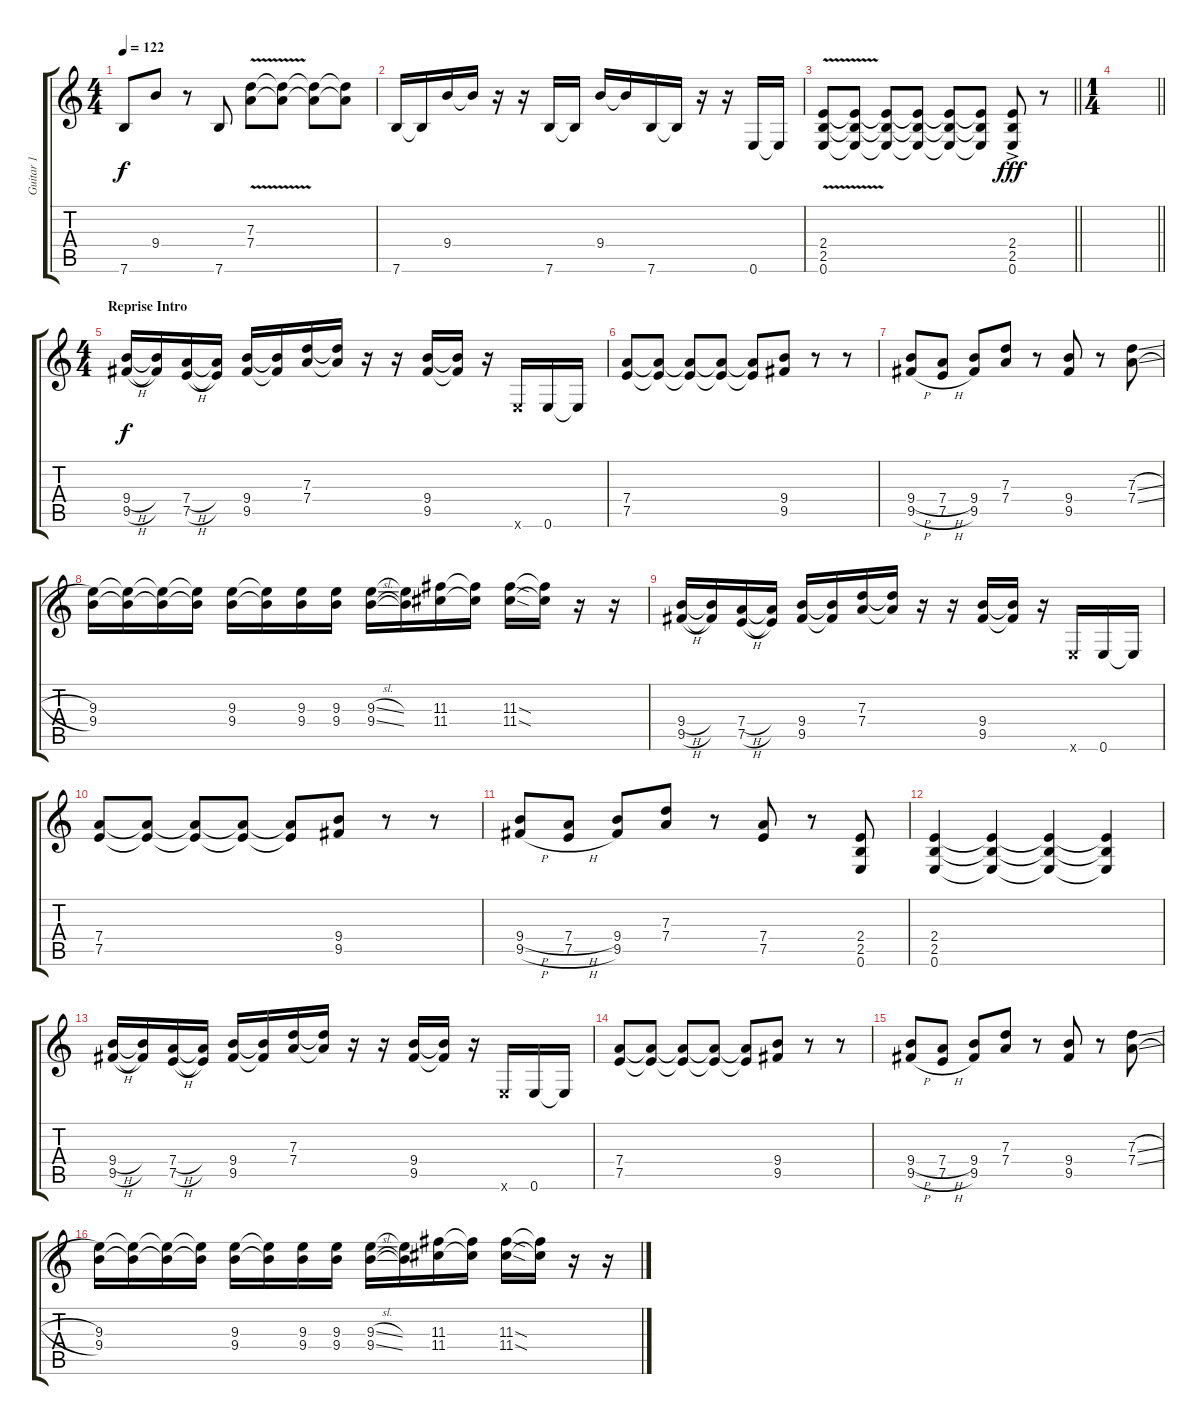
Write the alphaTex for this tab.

\track ("Guitar 1" "Guitar 1") {instrument distortionguitar}
\staff {score tabs}
\tuning (E4 B3 G3 D3 A2 E2) {hide}
\ts (4 4)
\tempo 122
\clef g2
\ks c
7.6.8{dy f} 9.4.8 r.8 7.6.8 (7.3{v} 7.4).8 (7.3{t} 7.4{t}).8 (7.3{t} 7.4{t}).8 (7.3{t} 7.4{t}).8 |
7.6.16 7.6{t}.16 9.4.16 9.4{t}.16 r.16 r.16 7.6.16 7.6{t}.16 9.4.16 9.4{t}.16 7.6.16 7.6{t}.16 r.16 r.16 0.6.16 0.6{t}.16 |
\barLineRight lightlight
(2.4{v} 2.5 0.6).8 (2.4{t} 2.5{t} 0.6{t}).8 (2.4{t} 2.5{t} 0.6{t}).8 (2.4{t} 2.5{t} 0.6{t}).8 (2.4{t} 2.5{t} 0.6{t}).8 (2.4{t} 2.5{t} 0.6{t}).8 (2.4{ac} 2.5 0.6).8{dy fff} r.8 |
\ts (1 4)
\barLineRight lightlight
|
\ts (4 4)
\section ("" "Reprise Intro")
(9.4{h} 9.5{h}).16{dy f} (9.4{t} 9.5{t}).16 (7.4{h} 7.5{h}).16 (7.4{t} 7.5{t}).16 (9.4 9.5).16 (9.4{t} 9.5{t}).16 (7.3 7.4).16 (7.3{t} 7.4{t}).16 r.16 r.16 (9.4 9.5).16 (9.4{t} 9.5{t}).16 r.16 0.6{x}.16 0.6.16 0.6{t}.16 |
(7.4 7.5).8 (7.4{t} 7.5{t}).8 (7.4{t} 7.5{t}).8 (7.4{t} 7.5{t}).8 (7.4{t} 7.5{t}).8 (9.4 9.5).8 r.8 r.8 |
(9.4{h} 9.5{h}).8 (7.4{h} 7.5{h}).8 (9.4 9.5).8 (7.3 7.4).8 r.8 (9.4 9.5).8 r.8 (7.3{sl} 7.4{sl}).8 |
(9.3 9.4).16 (9.3{t} 9.4{t}).16 (9.3{t} 9.4{t}).16 (9.3{t} 9.4{t}).16 (9.3 9.4).16 (9.3{t} 9.4{t}).16 (9.3 9.4).16 (9.3 9.4).16 (9.3{sl} 9.4{sl}).16 (9.3{t} 9.4{t}).16 (11.3 11.4).16 (11.3{t} 11.4{t}).16 (11.3{sod} 11.4{sod}).16 (11.3{t} 11.4{t}).16 r.16 r.16 |
(9.4{h} 9.5{h}).16 (9.4{t} 9.5{t}).16 (7.4{h} 7.5{h}).16 (7.4{t} 7.5{t}).16 (9.4 9.5).16 (9.4{t} 9.5{t}).16 (7.3 7.4).16 (7.3{t} 7.4{t}).16 r.16 r.16 (9.4 9.5).16 (9.4{t} 9.5{t}).16 r.16 0.6{x}.16 0.6.16 0.6{t}.16 |
(7.4 7.5).8 (7.4{t} 7.5{t}).8 (7.4{t} 7.5{t}).8 (7.4{t} 7.5{t}).8 (7.4{t} 7.5{t}).8 (9.4 9.5).8 r.8 r.8 |
(9.4{h} 9.5{h}).8 (7.4{h} 7.5{h}).8 (9.4 9.5).8 (7.3 7.4).8 r.8 (7.4 7.5).8 r.8 (2.4 2.5 0.6).8 |
(2.4 2.5 0.6).4 (2.4{t} 2.5{t} 0.6{t}).4 (2.4{t} 2.5{t} 0.6{t}).4 (2.4{t} 2.5{t} 0.6{t}).4 |
(9.4{h} 9.5{h}).16 (9.4{t} 9.5{t}).16 (7.4{h} 7.5{h}).16 (7.4{t} 7.5{t}).16 (9.4 9.5).16 (9.4{t} 9.5{t}).16 (7.3 7.4).16 (7.3{t} 7.4{t}).16 r.16 r.16 (9.4 9.5).16 (9.4{t} 9.5{t}).16 r.16 0.6{x}.16 0.6.16 0.6{t}.16 |
(7.4 7.5).8 (7.4{t} 7.5{t}).8 (7.4{t} 7.5{t}).8 (7.4{t} 7.5{t}).8 (7.4{t} 7.5{t}).8 (9.4 9.5).8 r.8 r.8 |
(9.4{h} 9.5{h}).8 (7.4{h} 7.5{h}).8 (9.4 9.5).8 (7.3 7.4).8 r.8 (9.4 9.5).8 r.8 (7.3{sl} 7.4{sl}).8 |
(9.3 9.4).16 (9.3{t} 9.4{t}).16 (9.3{t} 9.4{t}).16 (9.3{t} 9.4{t}).16 (9.3 9.4).16 (9.3{t} 9.4{t}).16 (9.3 9.4).16 (9.3 9.4).16 (9.3{sl} 9.4{sl}).16 (9.3{t} 9.4{t}).16 (11.3 11.4).16 (11.3{t} 11.4{t}).16 (11.3{sod} 11.4{sod}).16 (11.3{t} 11.4{t}).16 r.16 r.16
